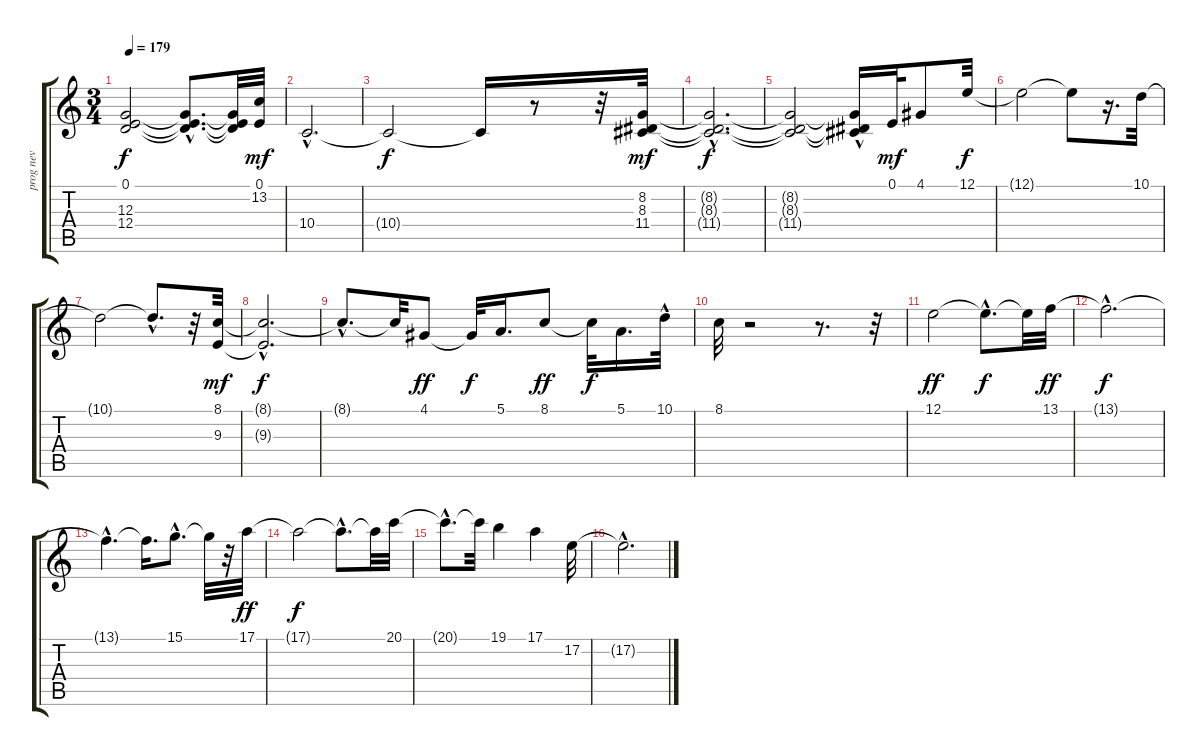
\track ("prog nev" "prog nev") {instrument stringensemble1}
\staff {score tabs}
\tuning (E4 B3 G3 D3 A2 E2) {hide}
\ts (3 4)
\tempo 179
\clef g2
\ks c
(0.1{t} 12.3{t} 12.4{t}).2{dy f} (0.1{hac t} 12.3{hac t} 12.4{hac t}).8{d} (0.1{t} 12.3{t} 12.4{t}).32 (0.1 13.2).32{dy mf} |
10.4{hac}.2{d} |
10.4{t}.2{dy f} 10.4{t}.16 r.8 r.32 (8.2 8.3 11.4).32{dy mf} |
(8.2{hac t} 8.3{hac t} 11.4{hac t}).2{d dy f} |
(8.2{t} 8.3{t} 11.4{t}).2 (8.2{t} 8.3{hac t} 11.4{hac t}).16 0.1.32{dy mf} 4.1.8 12.1.32{dy f} |
12.1{t}.2 12.1{t}.8 r.16{d} 10.1.32 |
10.1{t}.2 10.1{hac t}.8{d} r.32 (8.1 9.3).32{dy mf} |
(8.1{hac t} 9.3{hac t}).2{d dy f} |
8.1{hac t}.8{d} 8.1{t}.32 4.1.8{dy ff} 4.1{t}.32{dy f} 5.1.16{d} 8.1.8{dy ff} 8.1{t}.32{dy f} 5.1.16{d} 10.1{hac}.32 |
8.1.32 r.2 r.8{d} r.32 |
12.1.2{dy ff} 12.1{hac t}.8{d dy f} 12.1{t}.32 13.1.32{dy ff} |
13.1{hac t}.2{d dy f} |
13.1{hac t}.4{d} 13.1{t}.16{d} 15.1{hac}.8{d} 15.1{t}.32 r.32 17.1.32{dy ff} |
17.1{t}.2{dy f} 17.1{hac t}.8{d} 17.1{t}.32 20.1.32 |
20.1{hac t}.8{d} 20.1{t}.32 19.1.4 17.1.4 17.2.32 |
17.2{hac t}.2{d}
